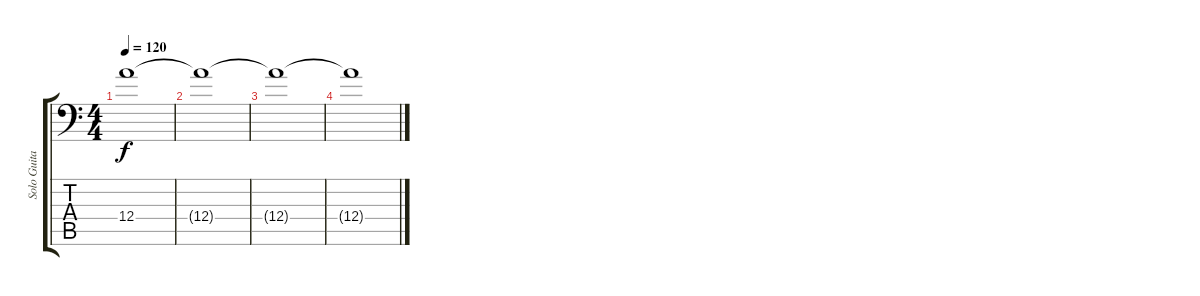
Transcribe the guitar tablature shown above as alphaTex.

\track ("Solo Guitar" "Solo Guita") {instrument distortionguitar}
\staff {score tabs}
\tuning (B3 Gb3 D3 A2 E2 A1) {hide}
\ts (4 4)
\tempo 120
\clef f4
\ks c
12.4{t}.1{dy f} |
12.4{t}.1{volume 3} |
12.4{t}.1 |
12.4{t}.1
